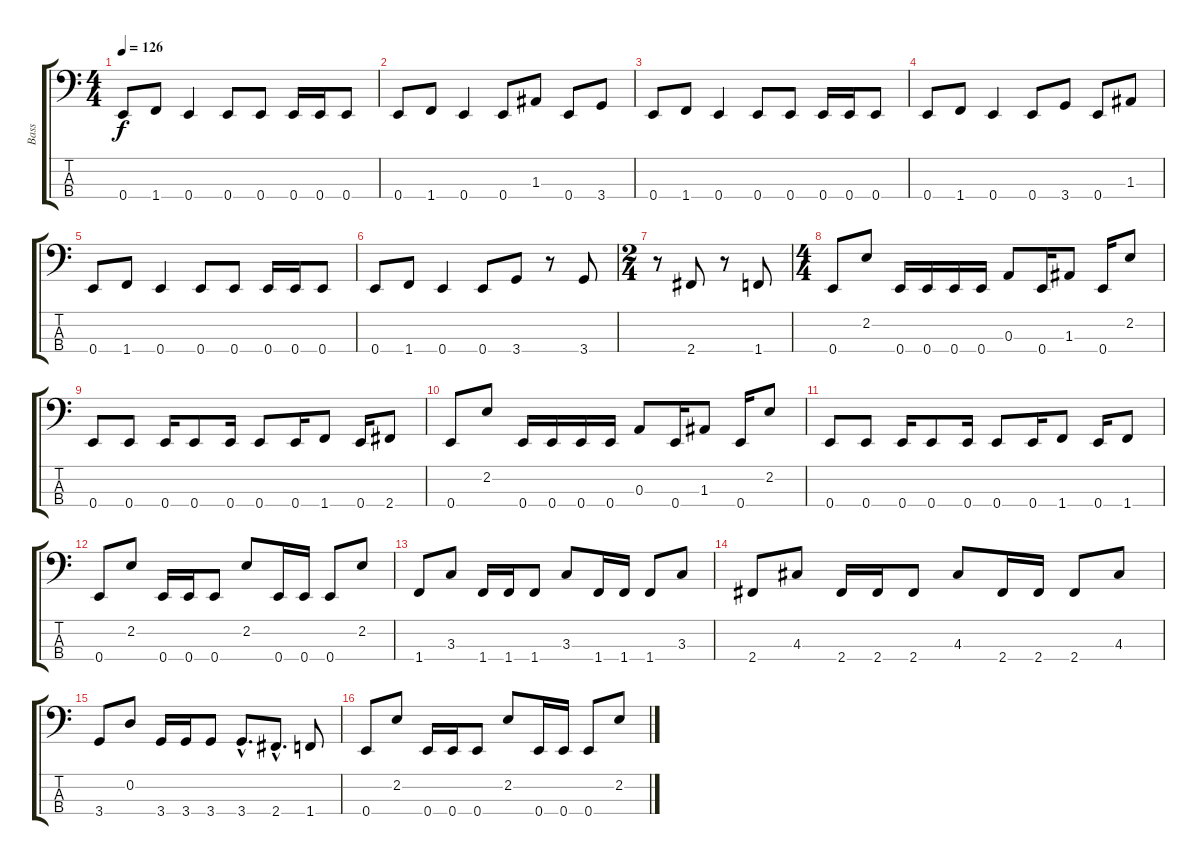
\track ("Bass" "Bass") {instrument electricbasspick}
\staff {score tabs}
\tuning (G2 D2 A1 E1) {hide}
\ts (4 4)
\tempo 126
\clef f4
\ks c
0.4.8{dy f} 1.4.8 0.4.4 0.4.8 0.4.8 0.4.16 0.4.16 0.4.8 |
0.4.8 1.4.8 0.4.4 0.4.8 1.3.8 0.4.8 3.4.8 |
0.4.8 1.4.8 0.4.4 0.4.8 0.4.8 0.4.16 0.4.16 0.4.8 |
0.4.8 1.4.8 0.4.4 0.4.8 3.4.8 0.4.8 1.3.8 |
0.4.8 1.4.8 0.4.4 0.4.8 0.4.8 0.4.16 0.4.16 0.4.8 |
0.4.8 1.4.8 0.4.4 0.4.8 3.4.8 r.8 3.4.8 |
\ts (2 4)
r.8 2.4.8 r.8 1.4.8 |
\ts (4 4)
0.4.8 2.2.8 0.4.16 0.4.16 0.4.16 0.4.16 0.3.8 0.4.16 1.3.8 0.4.16 2.2.8 |
0.4.8 0.4.8 0.4.16 0.4.8 0.4.16 0.4.8 0.4.16 1.4.8 0.4.16 2.4.8 |
0.4.8 2.2.8 0.4.16 0.4.16 0.4.16 0.4.16 0.3.8 0.4.16 1.3.8 0.4.16 2.2.8 |
0.4.8 0.4.8 0.4.16 0.4.8 0.4.16 0.4.8 0.4.16 1.4.8 0.4.16 1.4.8 |
0.4.8 2.2.8 0.4.16 0.4.16 0.4.8 2.2.8 0.4.16 0.4.16 0.4.8 2.2.8 |
1.4.8 3.3.8 1.4.16 1.4.16 1.4.8 3.3.8 1.4.16 1.4.16 1.4.8 3.3.8 |
2.4.8 4.3.8 2.4.16 2.4.16 2.4.8 4.3.8 2.4.16 2.4.16 2.4.8 4.3.8 |
3.4.8 0.2.8 3.4.16 3.4.16 3.4.8 3.4{hac}.8{d} 2.4{hac}.8{d} 1.4.8 |
0.4.8 2.2.8 0.4.16 0.4.16 0.4.8 2.2.8 0.4.16 0.4.16 0.4.8 2.2.8
